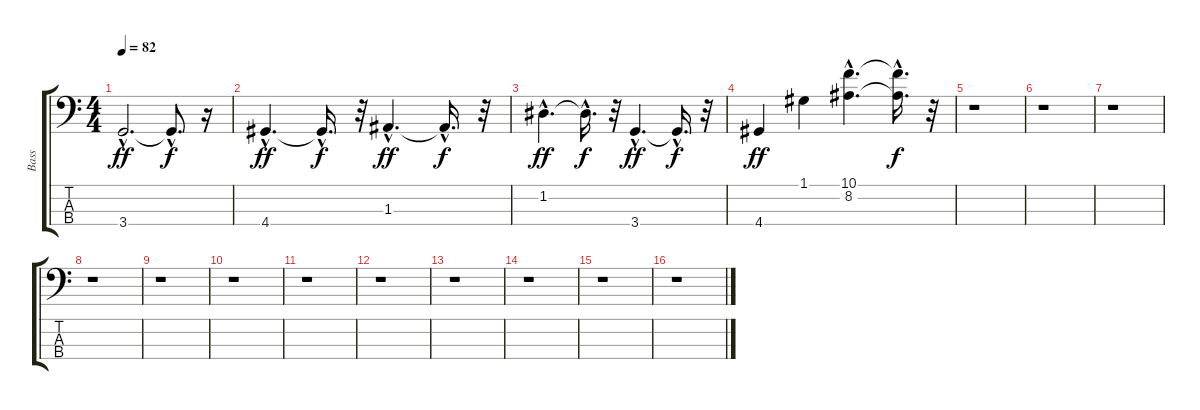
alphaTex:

\track ("Bass" "Bass") {instrument electricbassfinger}
\staff {score tabs}
\tuning (G2 D2 A1 E1) {hide}
\ts (4 4)
\tempo 82
\clef f4
\ks c
3.4{hac}.2{d dy ff} 3.4{hac t}.8{d dy f} r.16 |
4.4{hac}.4{d dy ff} 4.4{hac t}.16{d dy f} r.32 1.3{hac}.4{d dy ff} 1.3{hac t}.16{d dy f} r.32 |
1.2{hac}.4{d dy ff} 1.2{hac t}.16{d dy f} r.32 3.4{hac}.4{d dy ff} 3.4{hac t}.16{d dy f} r.32 |
4.4.4{dy ff} 1.1.4 (10.1{hac} 8.2{hac}).4{d} (10.1{hac t} 8.2{hac t}).16{d dy f} r.32 |
r.1 |
r.1 |
r.1 |
r.1 |
r.1 |
r.1 |
r.1 |
r.1 |
r.1 |
r.1 |
r.1 |
r.1
